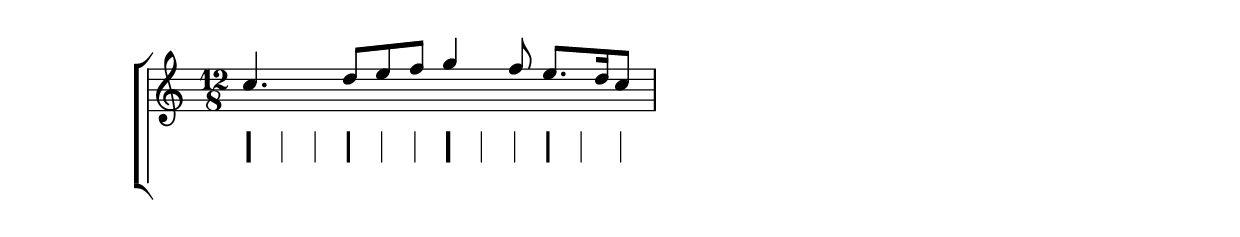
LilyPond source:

%% Do not edit this file; it is auto-generated from LSR http://lsr.dsi.unimi.it
%% This file is in the public domain.
\version "2.11.62"

\header {
  lsrtags = "editorial-annotations"

  texidoces = "
Se pueden trazar líneas verticales normales entre pentagramas para
mostrar la relación entre notas; sin embargo, en caso de música
monofónica, podemos hacer invisible el segundo pentagrama, y que
las líneas sean más cortas, como en este fragmento de código.

"
  doctitlees = "Líneas de rejilla: destacar ritmos y la relación temporal entre notas"

  texidoc = "
Regular vertical lines can be drawn between staves to show note
synchronization; however, in case of monophonic music, you may want to
make the second stave invisible, and make the lines shorter like in
this snippet.

"
  doctitle = "Grid lines: emphasizing rhythms and notes synchronization"
} % begin verbatim

\score {
  \new ChoirStaff {
    \relative c'' <<
      \new Staff {
        \time 12/8
        \stemUp
        c4. d8 e8 f g4 f8 e8. d16 c8
      }
      \new Staff {
        % hides staff and notes so that only the grid lines are visible
        \hideNotes
        \override Staff.BarLine #'transparent = ##t
        \override Staff.StaffSymbol #'line-count = #0
        \override Staff.TimeSignature #'transparent = ##t
        \override Staff.Clef #'transparent = ##t
        
        % dummy notes to force regular note spacing
        \once  \override Score.GridLine #'thickness = #4.0
        c8 c c
        \once  \override Score.GridLine #'thickness = #3.0
        c8 c c
        \once  \override Score.GridLine #'thickness = #4.0
        c8 c c
        \once  \override Score.GridLine #'thickness = #3.0
        c8 c c
      }
    >>
  }
  \layout {
    \context {
      \Score
      \consists "Grid_line_span_engraver"
      % center grid lines horizontally below note heads
      \override NoteColumn #'X-offset = #-0.5
    }
    \context {
      \Staff
      \consists "Grid_point_engraver"
      gridInterval = #(ly:make-moment 1 8)
      % set line length and positioning:
      % two staff spaces above center line on hidden staff
      % to four spaces below center line on visible staff
      \override GridPoint #'Y-extent = #'(2 . -4)
    }
    ragged-right = ##t
  }
}
